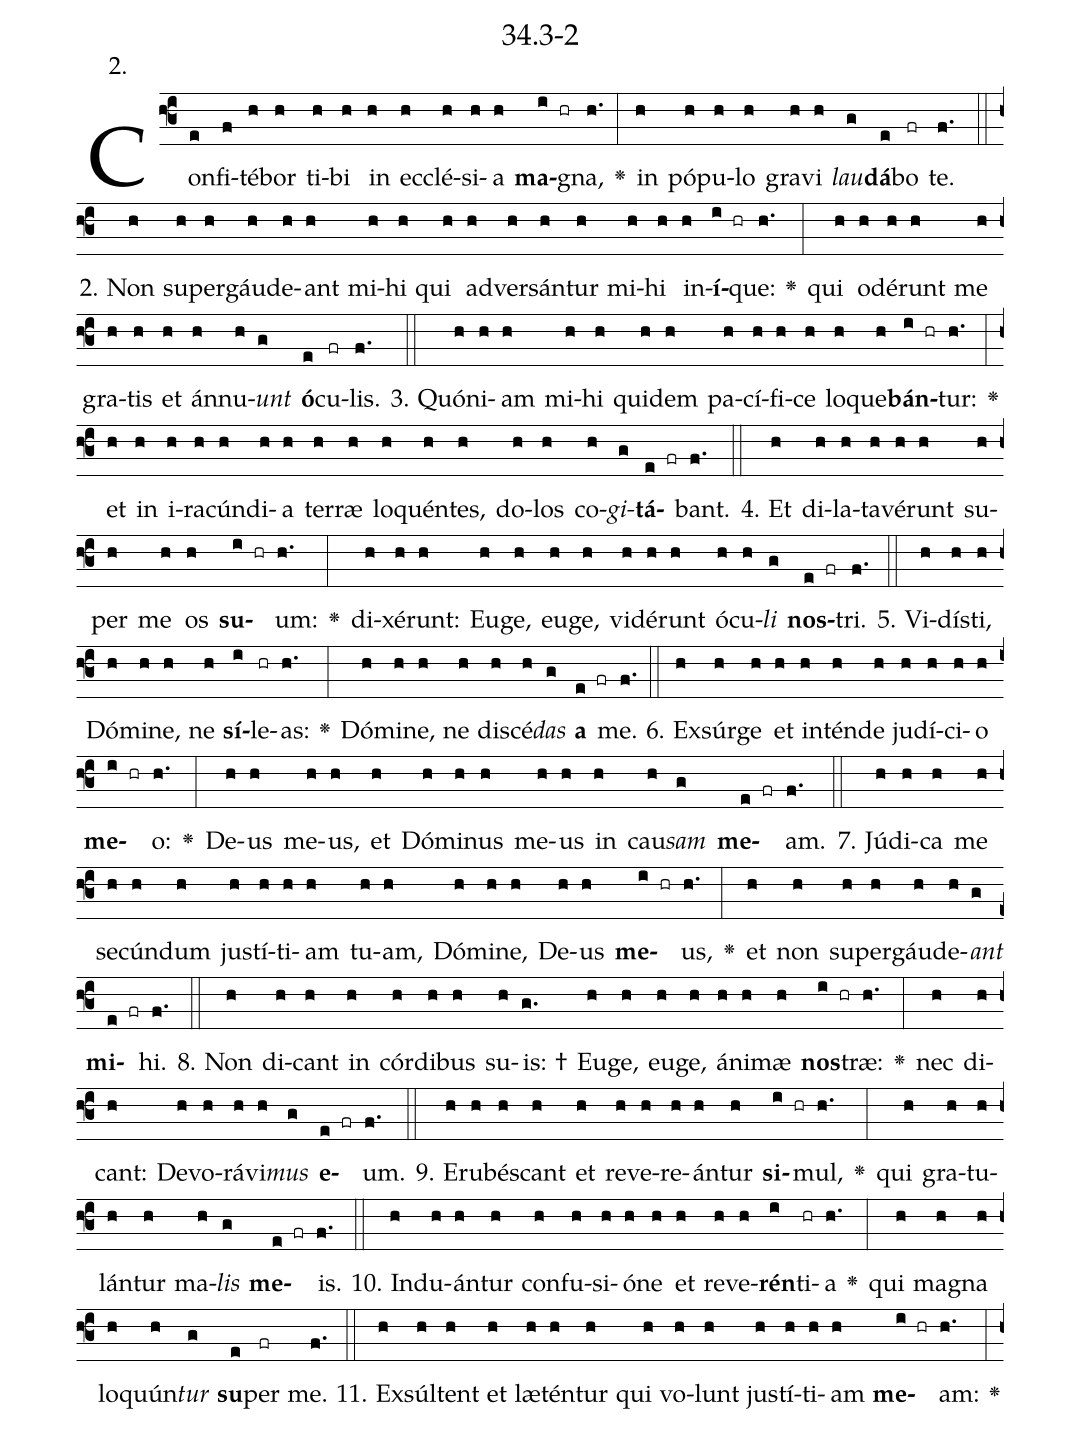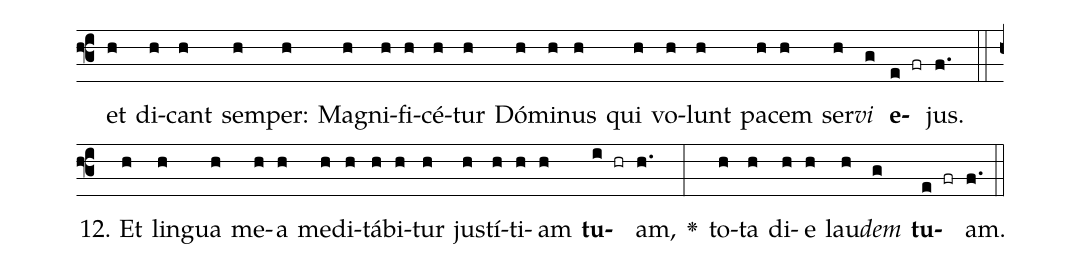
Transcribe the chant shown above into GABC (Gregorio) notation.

name: 34.3-2;
annotation: 2.;
%%
(f3)Con(e)fi(f)té(h)bor(h) ti(h)bi(h) in(h) ec(h)clé(h)si(h)a(h) <b>ma</b>(i hr)gna,(h.) <v>\greheightstar</v>(:) in(h) pó(h)pu(h)lo(h) gra(h)vi(h) <i>lau</i>(g)<b>dá</b>(e)bo(fr) te.(f.) (::)
2. Non(h) su(h)per(h)gáu(h)de(h)ant(h) mi(h)hi(h) qui(h) ad(h)ver(h)sán(h)tur(h) mi(h)hi(h) in(h)<b>í</b>(i hr)que:(h.) <v>\greheightstar</v>(:) qui(h) o(h)dé(h)runt(h) me(h) gra(h)tis(h) et(h) án(h)nu(h)<i>unt</i>(g) <b>ó</b>(e)cu(fr)lis.(f.) (::)
3. Quón(h)i(h)am(h) mi(h)hi(h) qui(h)dem(h) pa(h)cí(h)fi(h)ce(h) lo(h)que(h)<b>bán</b>(i hr)tur:(h.) <v>\greheightstar</v>(:) et(h) in(h) i(h)ra(h)cún(h)di(h)a(h) ter(h)ræ(h) lo(h)quén(h)tes,(h) do(h)los(h) co(h)<i>gi</i>(g)<b>tá</b>(e fr)bant.(f.) (::)
4. Et(h) di(h)la(h)ta(h)vé(h)runt(h) su(h)per(h) me(h) os(h) <b>su</b>(i hr)um:(h.) <v>\greheightstar</v>(:) di(h)xé(h)runt:(h) Eu(h)ge,(h) eu(h)ge,(h) vi(h)dé(h)runt(h) ó(h)cu(h)<i>li</i>(g) <b>nos</b>(e fr)tri.(f.) (::)
5. Vi(h)dís(h)ti,(h) Dó(h)mi(h)ne,(h) ne(h) <b>sí</b>(i)le(hr)as:(h.) <v>\greheightstar</v>(:) Dó(h)mi(h)ne,(h) ne(h) di(h)scé(h)<i>das</i>(g) <b>a</b>(e fr) me.(f.) (::)
6. Ex(h)súr(h)ge(h) et(h) in(h)tén(h)de(h) ju(h)dí(h)ci(h)o(h) <b>me</b>(i hr)o:(h.) <v>\greheightstar</v>(:) De(h)us(h) me(h)us,(h) et(h) Dó(h)mi(h)nus(h) me(h)us(h) in(h) cau(h)<i>sam</i>(g) <b>me</b>(e fr)am.(f.) (::)
7. Jú(h)di(h)ca(h) me(h) se(h)cún(h)dum(h) jus(h)tí(h)ti(h)am(h) tu(h)am,(h) Dó(h)mi(h)ne,(h) De(h)us(h) <b>me</b>(i hr)us,(h.) <v>\greheightstar</v>(:) et(h) non(h) su(h)per(h)gáu(h)de(h)<i>ant</i>(g) <b>mi</b>(e fr)hi.(f.) (::)
8. Non(h) di(h)cant(h) in(h) cór(h)di(h)bus(h) su(h)is: †(g.) Eu(h)ge,(h) eu(h)ge,(h) á(h)ni(h)mæ(h) <b>nos</b>(i hr)træ:(h.) <v>\greheightstar</v>(:) nec(h) di(h)cant:(h) De(h)vo(h)rá(h)vi(h)<i>mus</i>(g) <b>e</b>(e fr)um.(f.) (::)
9. E(h)ru(h)bés(h)cant(h) et(h) re(h)ve(h)re(h)án(h)tur(h) <b>si</b>(i hr)mul,(h.) <v>\greheightstar</v>(:) qui(h) gra(h)tu(h)lán(h)tur(h) ma(h)<i>lis</i>(g) <b>me</b>(e fr)is.(f.) (::)
10. Ind(h)u(h)án(h)tur(h) con(h)fu(h)si(h)ó(h)ne(h) et(h) re(h)ve(h)<b>rén</b>(i)ti(hr)a(h.) <v>\greheightstar</v>(:) qui(h) ma(h)gna(h) lo(h)quún(h)<i>tur</i>(g) <b>su</b>(e)per(fr) me.(f.) (::)
11. Ex(h)súl(h)tent(h) et(h) læ(h)tén(h)tur(h) qui(h) vo(h)lunt(h) jus(h)tí(h)ti(h)am(h) <b>me</b>(i hr)am:(h.) <v>\greheightstar</v>(:) et(h) di(h)cant(h) sem(h)per:(h) Ma(h)gni(h)fi(h)cé(h)tur(h) Dó(h)mi(h)nus(h) qui(h) vo(h)lunt(h) pa(h)cem(h) ser(h)<i>vi</i>(g) <b>e</b>(e fr)jus.(f.) (::)
12. Et(h) lin(h)gua(h) me(h)a(h) me(h)di(h)tá(h)bi(h)tur(h) jus(h)tí(h)ti(h)am(h) <b>tu</b>(i hr)am,(h.) <v>\greheightstar</v>(:) to(h)ta(h) di(h)e(h) lau(h)<i>dem</i>(g) <b>tu</b>(e fr)am.(f.) (::)
